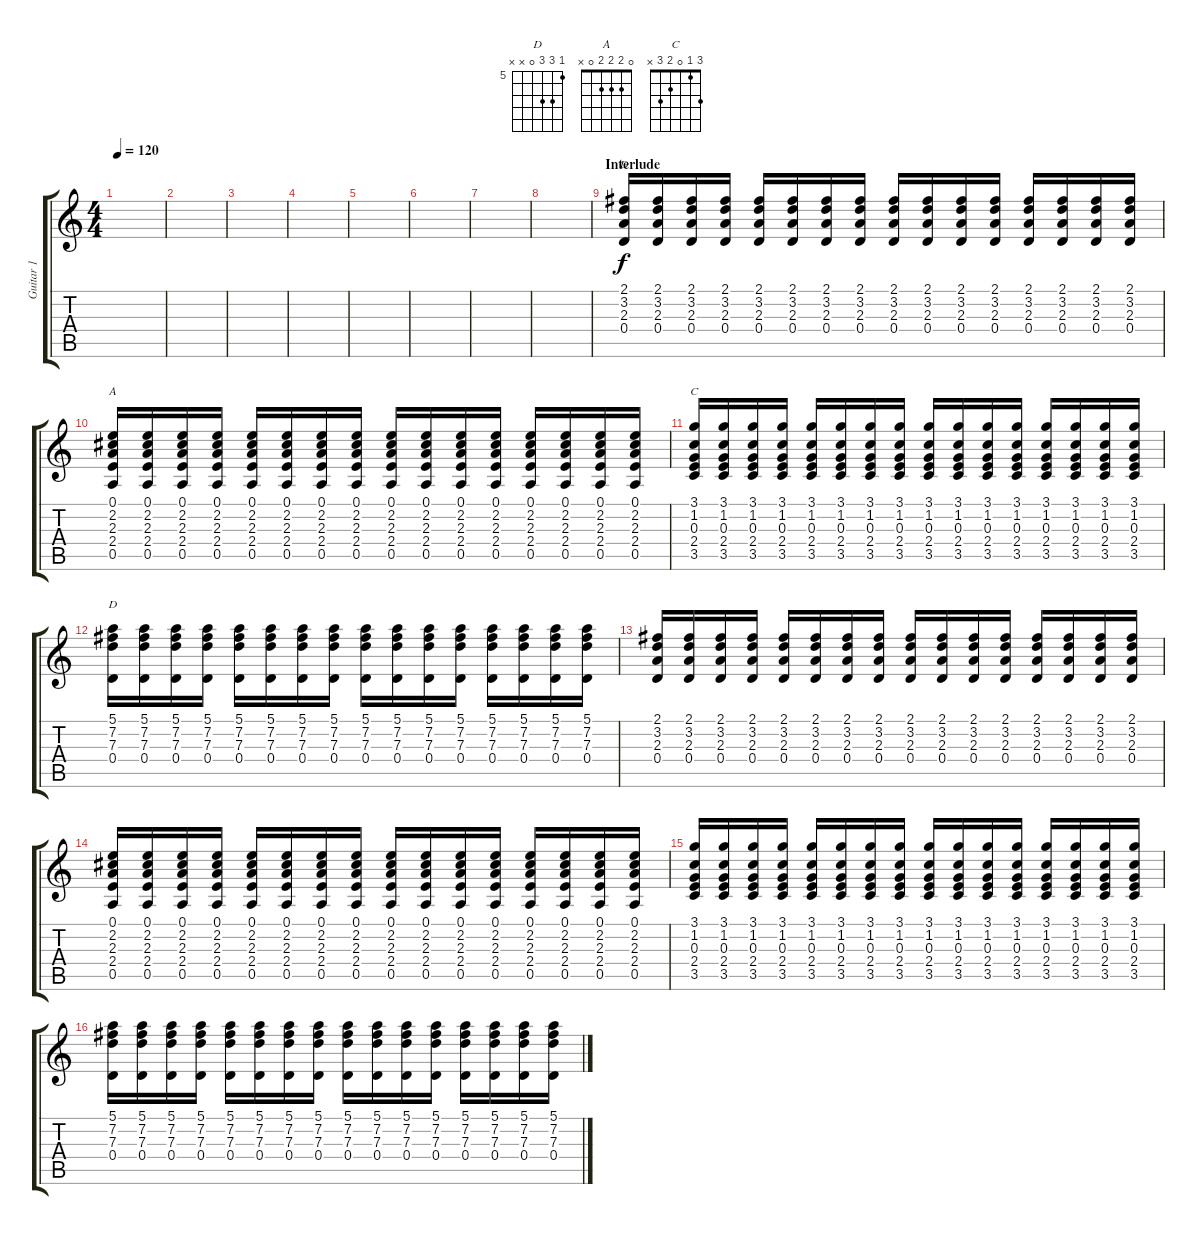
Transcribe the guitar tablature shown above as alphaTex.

\track ("Guitar 1" "Guitar 1") {instrument electricguitarclean}
\staff {score tabs}
\tuning (E4 B3 G3 D3 A2 E2) {hide}
\chord ("D" 2 3 2 0 x x)
\chord ("A" 0 2 2 2 0 x)
\chord ("C" 3 1 0 2 3 x)
\chord ("D" 5 7 7 0 x x) {firstfret 5}
\ts (4 4)
\tempo 120
\clef g2
\ks c
|
|
|
|
|
|
|
|
\section ("" "Interlude")
(2.1 3.2 2.3 0.4).16{ch "D" volume 10} (2.1 3.2 2.3 0.4).16 (2.1 3.2 2.3 0.4).16 (2.1 3.2 2.3 0.4).16 (2.1 3.2 2.3 0.4).16 (2.1 3.2 2.3 0.4).16 (2.1 3.2 2.3 0.4).16 (2.1 3.2 2.3 0.4).16 (2.1 3.2 2.3 0.4).16 (2.1 3.2 2.3 0.4).16 (2.1 3.2 2.3 0.4).16 (2.1 3.2 2.3 0.4).16 (2.1 3.2 2.3 0.4).16 (2.1 3.2 2.3 0.4).16 (2.1 3.2 2.3 0.4).16 (2.1 3.2 2.3 0.4).16 |
(0.1 2.2 2.3 2.4 0.5).16{ch "A"} (0.1 2.2 2.3 2.4 0.5).16 (0.1 2.2 2.3 2.4 0.5).16 (0.1 2.2 2.3 2.4 0.5).16 (0.1 2.2 2.3 2.4 0.5).16 (0.1 2.2 2.3 2.4 0.5).16 (0.1 2.2 2.3 2.4 0.5).16 (0.1 2.2 2.3 2.4 0.5).16 (0.1 2.2 2.3 2.4 0.5).16 (0.1 2.2 2.3 2.4 0.5).16 (0.1 2.2 2.3 2.4 0.5).16 (0.1 2.2 2.3 2.4 0.5).16 (0.1 2.2 2.3 2.4 0.5).16 (0.1 2.2 2.3 2.4 0.5).16 (0.1 2.2 2.3 2.4 0.5).16 (0.1 2.2 2.3 2.4 0.5).16 |
(3.1 1.2 0.3 2.4 3.5).16{ch "C"} (3.1 1.2 0.3 2.4 3.5).16 (3.1 1.2 0.3 2.4 3.5).16 (3.1 1.2 0.3 2.4 3.5).16 (3.1 1.2 0.3 2.4 3.5).16 (3.1 1.2 0.3 2.4 3.5).16 (3.1 1.2 0.3 2.4 3.5).16 (3.1 1.2 0.3 2.4 3.5).16 (3.1 1.2 0.3 2.4 3.5).16 (3.1 1.2 0.3 2.4 3.5).16 (3.1 1.2 0.3 2.4 3.5).16 (3.1 1.2 0.3 2.4 3.5).16 (3.1 1.2 0.3 2.4 3.5).16 (3.1 1.2 0.3 2.4 3.5).16 (3.1 1.2 0.3 2.4 3.5).16 (3.1 1.2 0.3 2.4 3.5).16 |
(5.1 7.2 7.3 0.4).16{ch "D"} (5.1 7.2 7.3 0.4).16 (5.1 7.2 7.3 0.4).16 (5.1 7.2 7.3 0.4).16 (5.1 7.2 7.3 0.4).16 (5.1 7.2 7.3 0.4).16 (5.1 7.2 7.3 0.4).16 (5.1 7.2 7.3 0.4).16 (5.1 7.2 7.3 0.4).16 (5.1 7.2 7.3 0.4).16 (5.1 7.2 7.3 0.4).16 (5.1 7.2 7.3 0.4).16 (5.1 7.2 7.3 0.4).16 (5.1 7.2 7.3 0.4).16 (5.1 7.2 7.3 0.4).16 (5.1 7.2 7.3 0.4).16 |
(2.1 3.2 2.3 0.4).16 (2.1 3.2 2.3 0.4).16 (2.1 3.2 2.3 0.4).16 (2.1 3.2 2.3 0.4).16 (2.1 3.2 2.3 0.4).16 (2.1 3.2 2.3 0.4).16 (2.1 3.2 2.3 0.4).16 (2.1 3.2 2.3 0.4).16 (2.1 3.2 2.3 0.4).16 (2.1 3.2 2.3 0.4).16 (2.1 3.2 2.3 0.4).16 (2.1 3.2 2.3 0.4).16 (2.1 3.2 2.3 0.4).16 (2.1 3.2 2.3 0.4).16 (2.1 3.2 2.3 0.4).16 (2.1 3.2 2.3 0.4).16 |
(0.1 2.2 2.3 2.4 0.5).16 (0.1 2.2 2.3 2.4 0.5).16 (0.1 2.2 2.3 2.4 0.5).16 (0.1 2.2 2.3 2.4 0.5).16 (0.1 2.2 2.3 2.4 0.5).16 (0.1 2.2 2.3 2.4 0.5).16 (0.1 2.2 2.3 2.4 0.5).16 (0.1 2.2 2.3 2.4 0.5).16 (0.1 2.2 2.3 2.4 0.5).16 (0.1 2.2 2.3 2.4 0.5).16 (0.1 2.2 2.3 2.4 0.5).16 (0.1 2.2 2.3 2.4 0.5).16 (0.1 2.2 2.3 2.4 0.5).16 (0.1 2.2 2.3 2.4 0.5).16 (0.1 2.2 2.3 2.4 0.5).16 (0.1 2.2 2.3 2.4 0.5).16 |
(3.1 1.2 0.3 2.4 3.5).16 (3.1 1.2 0.3 2.4 3.5).16 (3.1 1.2 0.3 2.4 3.5).16 (3.1 1.2 0.3 2.4 3.5).16 (3.1 1.2 0.3 2.4 3.5).16 (3.1 1.2 0.3 2.4 3.5).16 (3.1 1.2 0.3 2.4 3.5).16 (3.1 1.2 0.3 2.4 3.5).16 (3.1 1.2 0.3 2.4 3.5).16 (3.1 1.2 0.3 2.4 3.5).16 (3.1 1.2 0.3 2.4 3.5).16 (3.1 1.2 0.3 2.4 3.5).16 (3.1 1.2 0.3 2.4 3.5).16 (3.1 1.2 0.3 2.4 3.5).16 (3.1 1.2 0.3 2.4 3.5).16 (3.1 1.2 0.3 2.4 3.5).16 |
(5.1 7.2 7.3 0.4).16 (5.1 7.2 7.3 0.4).16 (5.1 7.2 7.3 0.4).16 (5.1 7.2 7.3 0.4).16 (5.1 7.2 7.3 0.4).16 (5.1 7.2 7.3 0.4).16 (5.1 7.2 7.3 0.4).16 (5.1 7.2 7.3 0.4).16 (5.1 7.2 7.3 0.4).16 (5.1 7.2 7.3 0.4).16 (5.1 7.2 7.3 0.4).16 (5.1 7.2 7.3 0.4).16 (5.1 7.2 7.3 0.4).16 (5.1 7.2 7.3 0.4).16 (5.1 7.2 7.3 0.4).16 (5.1 7.2 7.3 0.4).16
